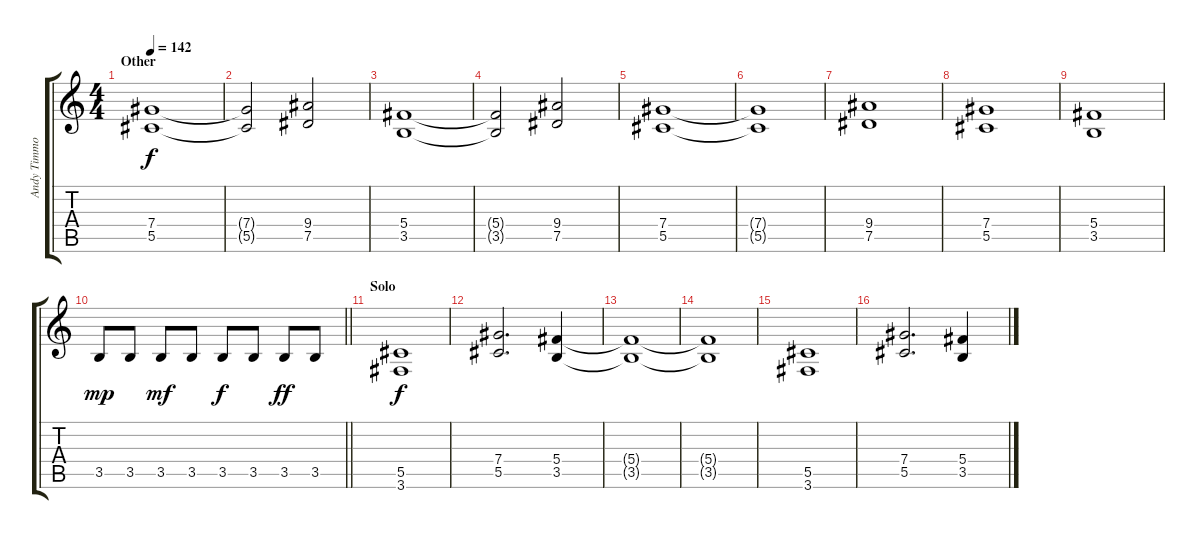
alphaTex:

\track ("Andy Timmons" "Andy Timmo") {instrument distortionguitar}
\staff {score tabs}
\tuning (Eb4 Bb3 Gb3 Db3 Ab2 Eb2) {hide}
\ts (4 4)
\section ("" "Other")
\tempo 142
\clef g2
\ks c
(7.4 5.5).1{dy f instrument distortionguitar} |
(7.4{t} 5.5{t}).2 (9.4 7.5).2 |
(5.4 3.5).1 |
(5.4{t} 3.5{t}).2 (9.4 7.5).2 |
(7.4 5.5).1 |
(7.4{t} 5.5{t}).1 |
(9.4 7.5).1 |
(7.4 5.5).1 |
(5.4 3.5).1 |
\barLineRight lightlight
3.5.8{dy mp} 3.5.8 3.5.8{dy mf} 3.5.8 3.5.8{dy f} 3.5.8 3.5.8{dy ff} 3.5.8 |
\section ("" "Solo")
(5.5 3.6).1{dy f} |
(7.4 5.5).2{d} (5.4 3.5).4 |
(5.4{t} 3.5{t}).1 |
(5.4{t} 3.5{t}).1 |
(5.5 3.6).1 |
(7.4 5.5).2{d} (5.4 3.5).4
